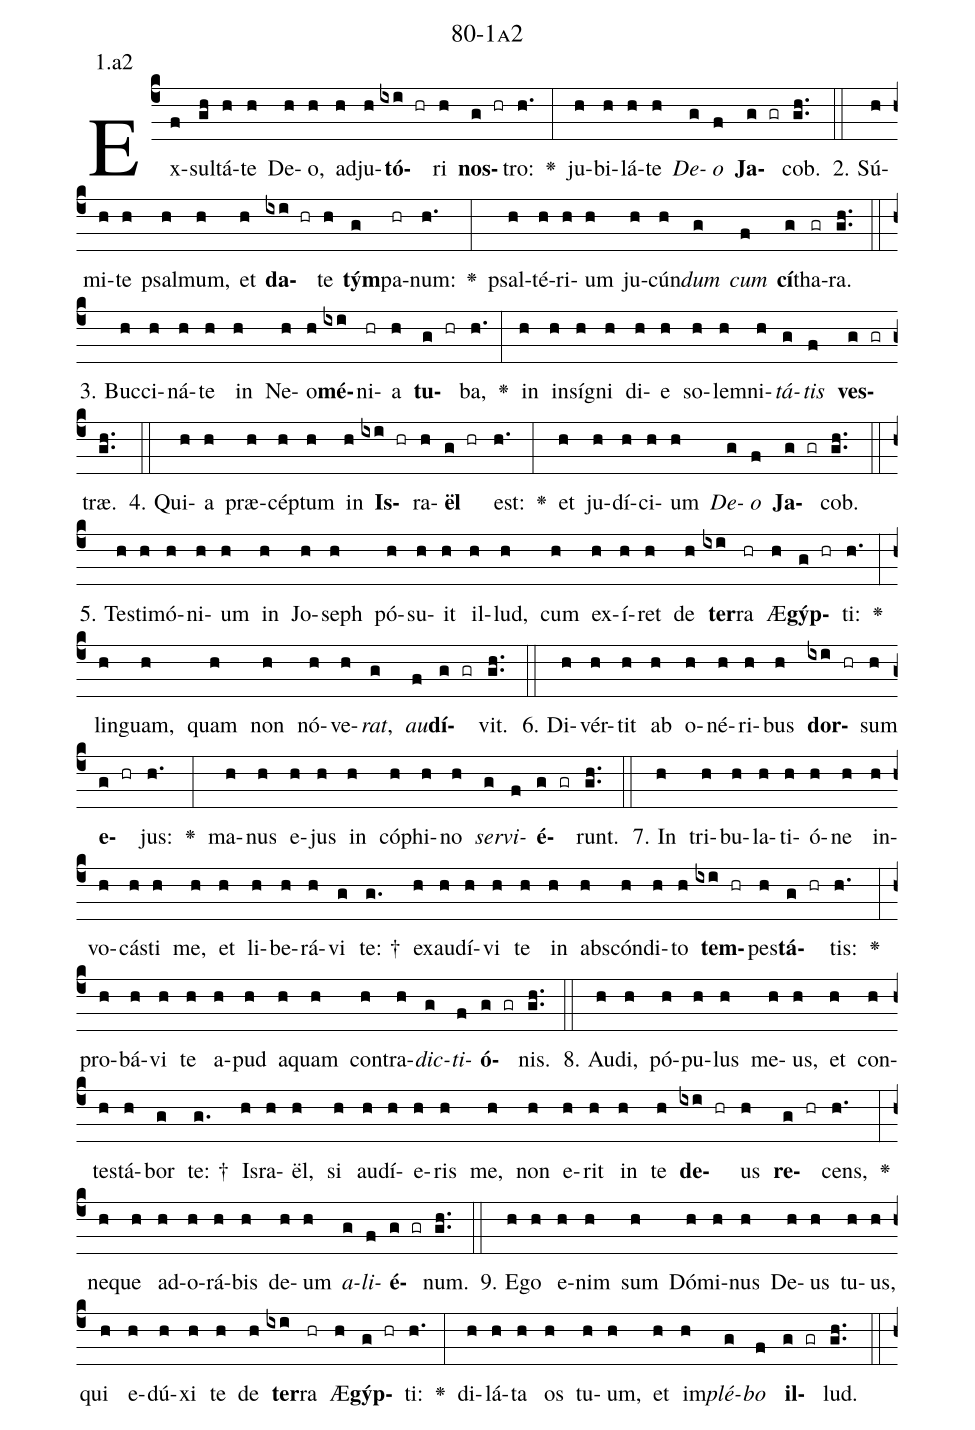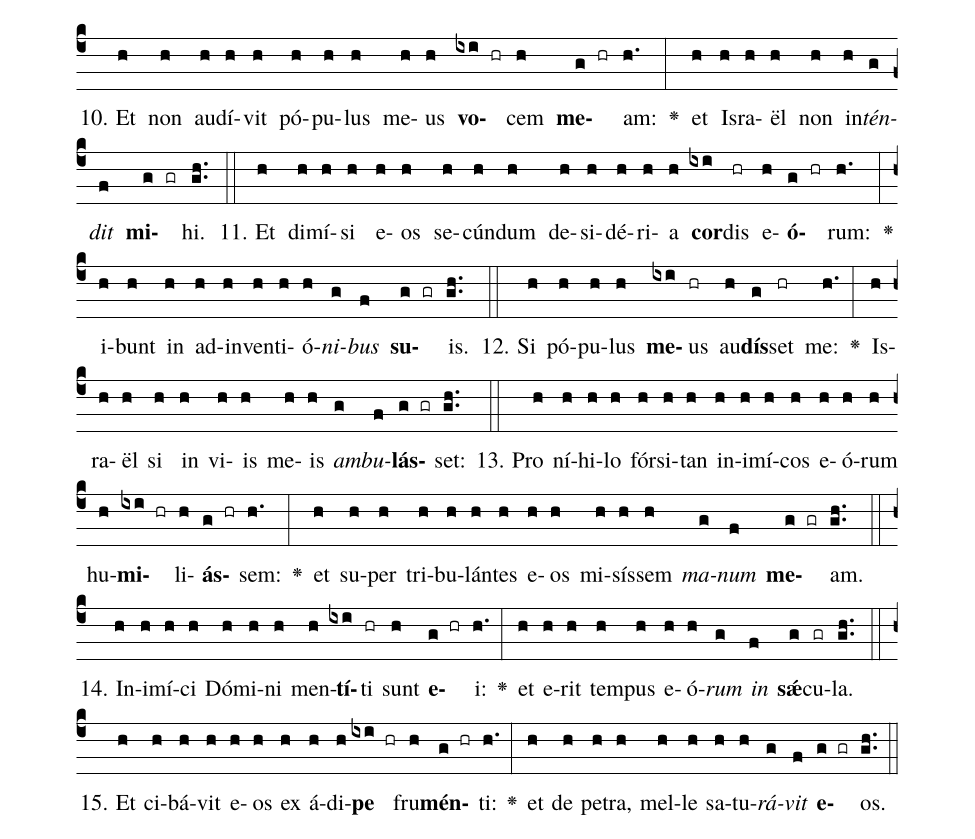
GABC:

name: 80-1a2;
annotation: 1.a2;
%%
(c4)Ex(f)sul(gh)tá(h)te(h) De(h)o,(h) ad(h)ju(h)<b>tó</b>(ixi hr)ri(h) <b>nos</b>(g hr)tro:(h.) <v>\greheightstar</v>(:) ju(h)bi(h)lá(h)te(h) <i>De</i>(g)<i>o</i>(f) <b>Ja</b>(g gr)cob.(gh..) (::)
2. Sú(h)mi(h)te(h) psal(h)mum,(h) et(h) <b>da</b>(ixi hr)te(h) <b>tým</b>(g)pa(hr)num:(h.) <v>\greheightstar</v>(:) psal(h)té(h)ri(h)um(h) ju(h)cún(h)<i>dum</i>(g) <i>cum</i>(f) <b>cí</b>(g)tha(gr)ra.(gh..) (::)
3. Buc(h)ci(h)ná(h)te(h) in(h) Ne(h)o(h)<b>mé</b>(ixi)ni(hr)a(h) <b>tu</b>(g hr)ba,(h.) <v>\greheightstar</v>(:) in(h) in(h)sí(h)gni(h) di(h)e(h) so(h)lem(h)ni(h)<i>tá</i>(g)<i>tis</i>(f) <b>ves</b>(g gr)træ.(gh..) (::)
4. Qui(h)a(h) præ(h)cép(h)tum(h) in(h) <b>Is</b>(ixi hr)ra(h)<b>ël</b>(g hr) est:(h.) <v>\greheightstar</v>(:) et(h) ju(h)dí(h)ci(h)um(h) <i>De</i>(g)<i>o</i>(f) <b>Ja</b>(g gr)cob.(gh..) (::)
5. Tes(h)ti(h)mó(h)ni(h)um(h) in(h) Jo(h)seph(h) pó(h)su(h)it(h) il(h)lud,(h) cum(h) ex(h)í(h)ret(h) de(h) <b>ter</b>(ixi)ra(hr) Æ(h)<b>gýp</b>(g hr)ti:(h.) <v>\greheightstar</v>(:) lin(h)guam,(h) quam(h) non(h) nó(h)ve(h)<i>rat</i>,(g) <i>au</i>(f)<b>dí</b>(g gr)vit.(gh..) (::)
6. Di(h)vér(h)tit(h) ab(h) o(h)né(h)ri(h)bus(h) <b>dor</b>(ixi hr)sum(h) <b>e</b>(g hr)jus:(h.) <v>\greheightstar</v>(:) ma(h)nus(h) e(h)jus(h) in(h) có(h)phi(h)no(h) <i>ser</i>(g)<i>vi</i>(f)<b>é</b>(g gr)runt.(gh..) (::)
7. In(h) tri(h)bu(h)la(h)ti(h)ó(h)ne(h) in(h)vo(h)cás(h)ti(h) me,(h) et(h) li(h)be(h)rá(h)vi(g) te: †(g.) ex(h)au(h)dí(h)vi(h) te(h) in(h) abs(h)cón(h)di(h)to(h) <b>tem</b>(ixi hr)pes(h)<b>tá</b>(g hr)tis:(h.) <v>\greheightstar</v>(:) pro(h)bá(h)vi(h) te(h) a(h)pud(h) a(h)quam(h) con(h)tra(h)<i>dic</i>(g)<i>ti</i>(f)<b>ó</b>(g gr)nis.(gh..) (::)
8. Au(h)di,(h) pó(h)pu(h)lus(h) me(h)us,(h) et(h) con(h)tes(h)tá(h)bor(g) te: †(g.) Is(h)ra(h)ël,(h) si(h) au(h)dí(h)e(h)ris(h) me,(h) non(h) e(h)rit(h) in(h) te(h) <b>de</b>(ixi hr)us(h) <b>re</b>(g hr)cens,(h.) <v>\greheightstar</v>(:) ne(h)que(h) ad(h)o(h)rá(h)bis(h) de(h)um(h) <i>a</i>(g)<i>li</i>(f)<b>é</b>(g gr)num.(gh..) (::)
9. E(h)go(h) e(h)nim(h) sum(h) Dó(h)mi(h)nus(h) De(h)us(h) tu(h)us,(h) qui(h) e(h)dú(h)xi(h) te(h) de(h) <b>ter</b>(ixi)ra(hr) Æ(h)<b>gýp</b>(g hr)ti:(h.) <v>\greheightstar</v>(:) di(h)lá(h)ta(h) os(h) tu(h)um,(h) et(h) im(h)<i>plé</i>(g)<i>bo</i>(f) <b>il</b>(g gr)lud.(gh..) (::)
10. Et(h) non(h) au(h)dí(h)vit(h) pó(h)pu(h)lus(h) me(h)us(h) <b>vo</b>(ixi hr)cem(h) <b>me</b>(g hr)am:(h.) <v>\greheightstar</v>(:) et(h) Is(h)ra(h)ël(h) non(h) in(h)<i>tén</i>(g)<i>dit</i>(f) <b>mi</b>(g gr)hi.(gh..) (::)
11. Et(h) di(h)mí(h)si(h) e(h)os(h) se(h)cún(h)dum(h) de(h)si(h)dé(h)ri(h)a(h) <b>cor</b>(ixi)dis(hr) e(h)<b>ó</b>(g hr)rum:(h.) <v>\greheightstar</v>(:) i(h)bunt(h) in(h) ad(h)in(h)ven(h)ti(h)ó(h)<i>ni</i>(g)<i>bus</i>(f) <b>su</b>(g gr)is.(gh..) (::)
12. Si(h) pó(h)pu(h)lus(h) <b>me</b>(ixi)us(hr) au(h)<b>dís</b>(g)set(hr) me:(h.) <v>\greheightstar</v>(:) Is(h)ra(h)ël(h) si(h) in(h) vi(h)is(h) me(h)is(h) <i>am</i>(g)<i>bu</i>(f)<b>lás</b>(g gr)set:(gh..) (::)
13. Pro(h) ní(h)hi(h)lo(h) fór(h)si(h)tan(h) in(h)i(h)mí(h)cos(h) e(h)ó(h)rum(h) hu(h)<b>mi</b>(ixi hr)li(h)<b>ás</b>(g hr)sem:(h.) <v>\greheightstar</v>(:) et(h) su(h)per(h) tri(h)bu(h)lán(h)tes(h) e(h)os(h) mi(h)sís(h)sem(h) <i>ma</i>(g)<i>num</i>(f) <b>me</b>(g gr)am.(gh..) (::)
14. In(h)i(h)mí(h)ci(h) Dó(h)mi(h)ni(h) men(h)<b>tí</b>(ixi)ti(hr) sunt(h) <b>e</b>(g hr)i:(h.) <v>\greheightstar</v>(:) et(h) e(h)rit(h) tem(h)pus(h) e(h)ó(h)<i>rum</i>(g) <i>in</i>(f) <b>sǽ</b>(g)cu(gr)la.(gh..) (::)
15. Et(h) ci(h)bá(h)vit(h) e(h)os(h) ex(h) á(h)di(h)<b>pe</b>(ixi hr) fru(h)<b>mén</b>(g hr)ti:(h.) <v>\greheightstar</v>(:) et(h) de(h) pe(h)tra,(h) mel(h)le(h) sa(h)tu(h)<i>rá</i>(g)<i>vit</i>(f) <b>e</b>(g gr)os.(gh..) (::)
